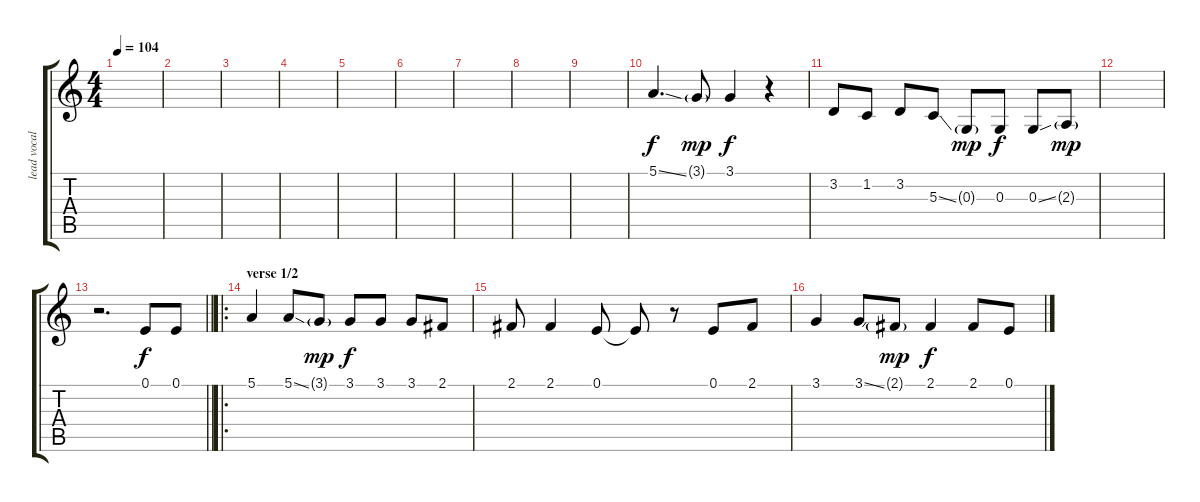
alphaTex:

\track ("lead vocals" "lead vocal") {instrument lead2sawtooth}
\staff {score tabs}
\tuning (E4 B3 G3 D3 A2 E2) {hide}
\ts (4 4)
\tempo 104
\clef g2
\ks c
|
|
|
|
|
|
|
|
|
5.1{ss}.4{d} 3.1{g}.8{dy mp} 3.1.4{dy f} r.4 |
3.2.8 1.2.8 3.2.8 5.3{ss}.8 0.3{g}.8{dy mp} 0.3.8{dy f} 0.3{ss}.8 2.3{g}.8{dy mp} |
|
\barLineRight lightlight
r.2{d} 0.1.8{dy f} 0.1.8 |
\ro
\section ("" "verse 1/2")
5.1.4 5.1{ss}.8 3.1{g}.8{dy mp} 3.1.8{dy f} 3.1.8 3.1.8 2.1.8 |
2.1.8 2.1.4 0.1.8 0.1{t}.8 r.8 0.1.8 2.1.8 |
3.1.4 3.1{ss}.8 2.1{g}.8{dy mp} 2.1.4{dy f} 2.1.8 0.1.8
